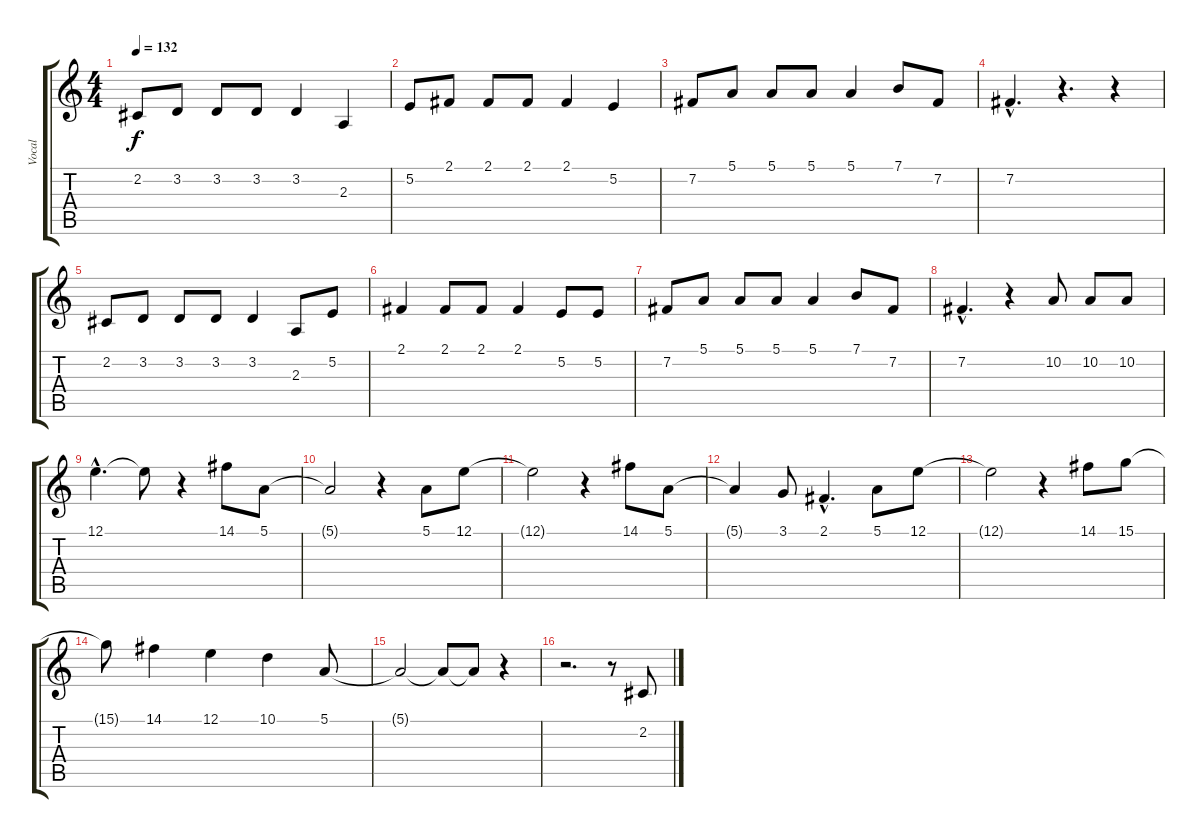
\track ("Vocal" "Vocal") {instrument sopranosax}
\staff {score tabs}
\tuning (E4 B3 G3 D3 A2 E2) {hide}
\ts (4 4)
\tempo 132
\clef g2
\ks c
2.2.8{dy f instrument sopranosax} 3.2.8 3.2.8 3.2.8 3.2.4 2.3.4 |
5.2.8 2.1.8 2.1.8 2.1.8 2.1.4 5.2.4 |
7.2.8 5.1.8 5.1.8 5.1.8 5.1.4 7.1.8 7.2.8 |
7.2{hac}.4{d} r.4{d} r.4 |
2.2.8 3.2.8 3.2.8 3.2.8 3.2.4 2.3.8 5.2.8 |
2.1.4 2.1.8 2.1.8 2.1.4 5.2.8 5.2.8 |
7.2.8 5.1.8 5.1.8 5.1.8 5.1.4 7.1.8 7.2.8 |
7.2{hac}.4{d} r.4 10.2.8 10.2.8 10.2.8 |
12.1{hac}.4{d} 12.1{t}.8 r.4 14.1.8 5.1.8 |
5.1{t}.2 r.4 5.1.8 12.1.8 |
12.1{t}.2 r.4 14.1.8 5.1.8 |
5.1{t}.4 3.1.8 2.1{hac}.4{d} 5.1.8 12.1.8 |
12.1{t}.2 r.4 14.1.8 15.1.8 |
15.1{t}.8 14.1.4 12.1.4 10.1.4 5.1.8 |
5.1{t}.2 5.1{t}.8 5.1{t}.8 r.4 |
r.2{d} r.8 2.2.8
